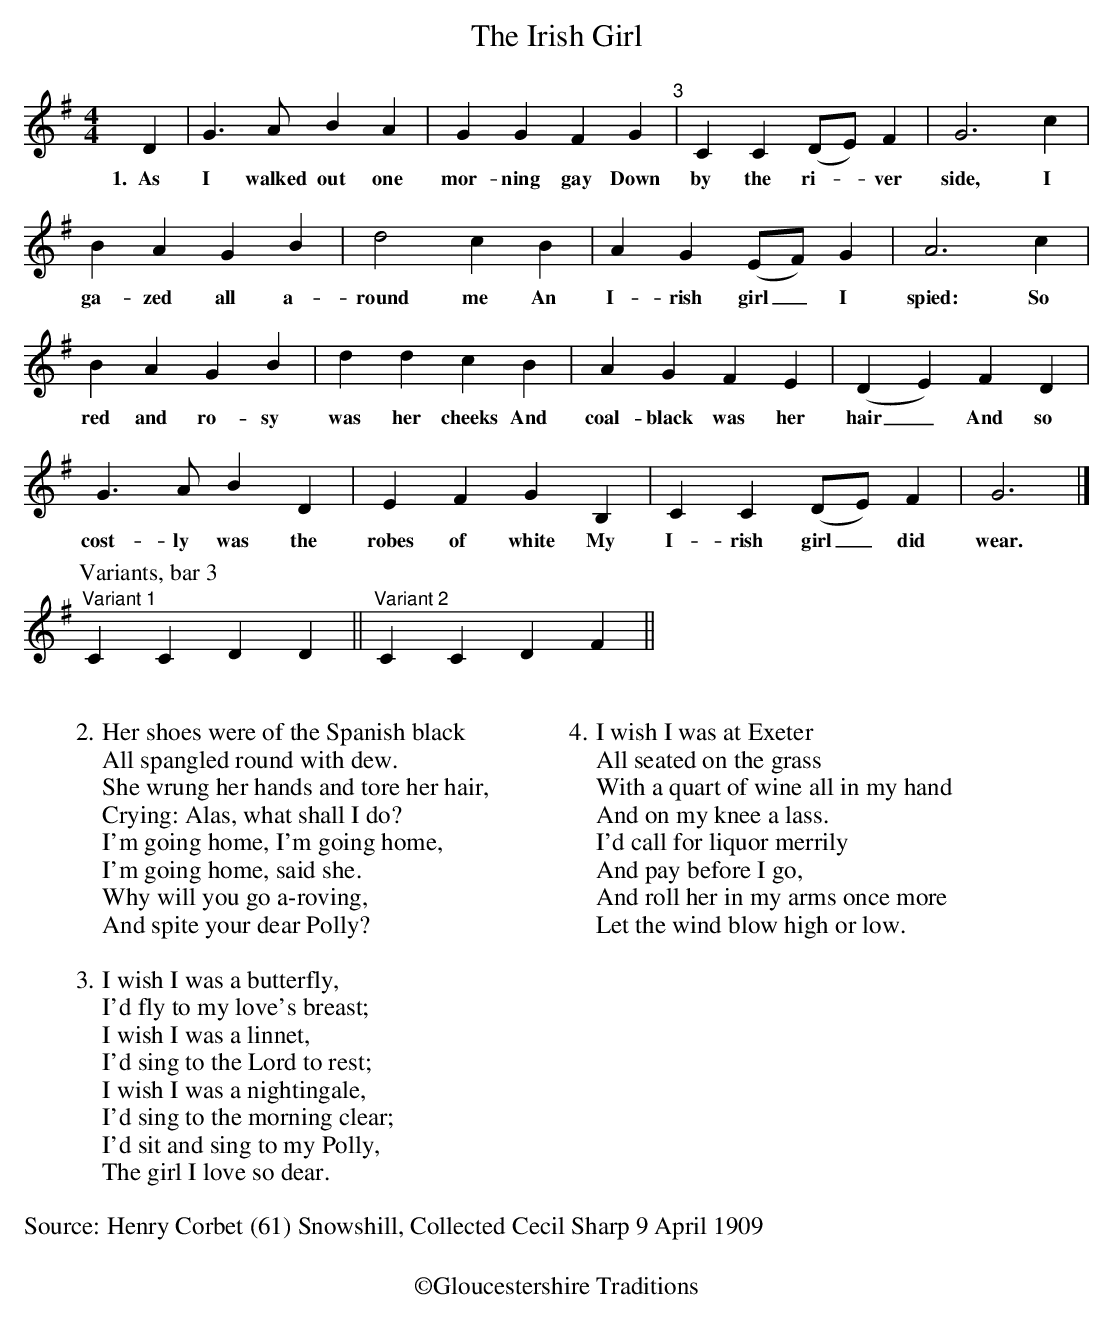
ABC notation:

X:1
T:The Irish Girl
M:4/4
L:1/4
K:G
D| G>ABA | GGFG "^3"| CC(D/E/)F | G3c |
w:1.~~As I walked out one mor-ning gay Down by the ri-*ver side, I
BAGB | d2cB | AG(E/F/)G | A3 c |
w:ga-zed all a-round me An I-rish girl_ I spied: So
 BAGB | ddcB | AGFE | (DE)FD |
w:red and ro-sy was her cheeks And coal-black was her hair_ And so
 G>ABD | EFGB, | CC(D/E/)F | G3|]
w:cost-ly was the robes of white My I-rish girl_ did wear.
P:Variants, bar 3
"^Variant 1"CCDD||"^Variant 2"CCDF||
W:
W:2. Her shoes were of the Spanish black
W:All spangled round with dew.
W:She wrung her hands and tore her hair,
W:Crying: Alas, what shall I do?
W:I'm going home, I'm going home,
W:I'm going home, said she.
W:Why will you go a-roving,
W:And spite your dear Polly?
W:
W:3. I wish I was a butterfly,
W:I'd fly to my love's breast;
W:I wish I was a linnet,
W:I'd sing to the Lord to rest;
W:I wish I was a nightingale,
W:I'd sing to the morning clear;
W:I'd sit and sing to my Polly,
W:The girl I love so dear.
W:
W:
W:4. I wish I was at Exeter
W:All seated on the grass
W:With a quart of wine all in my hand
W:And on my knee a lass.
W:I'd call for liquor merrily
W:And pay before I go,
W:And roll her in my arms once more
W:Let the wind blow high or low.
W:
